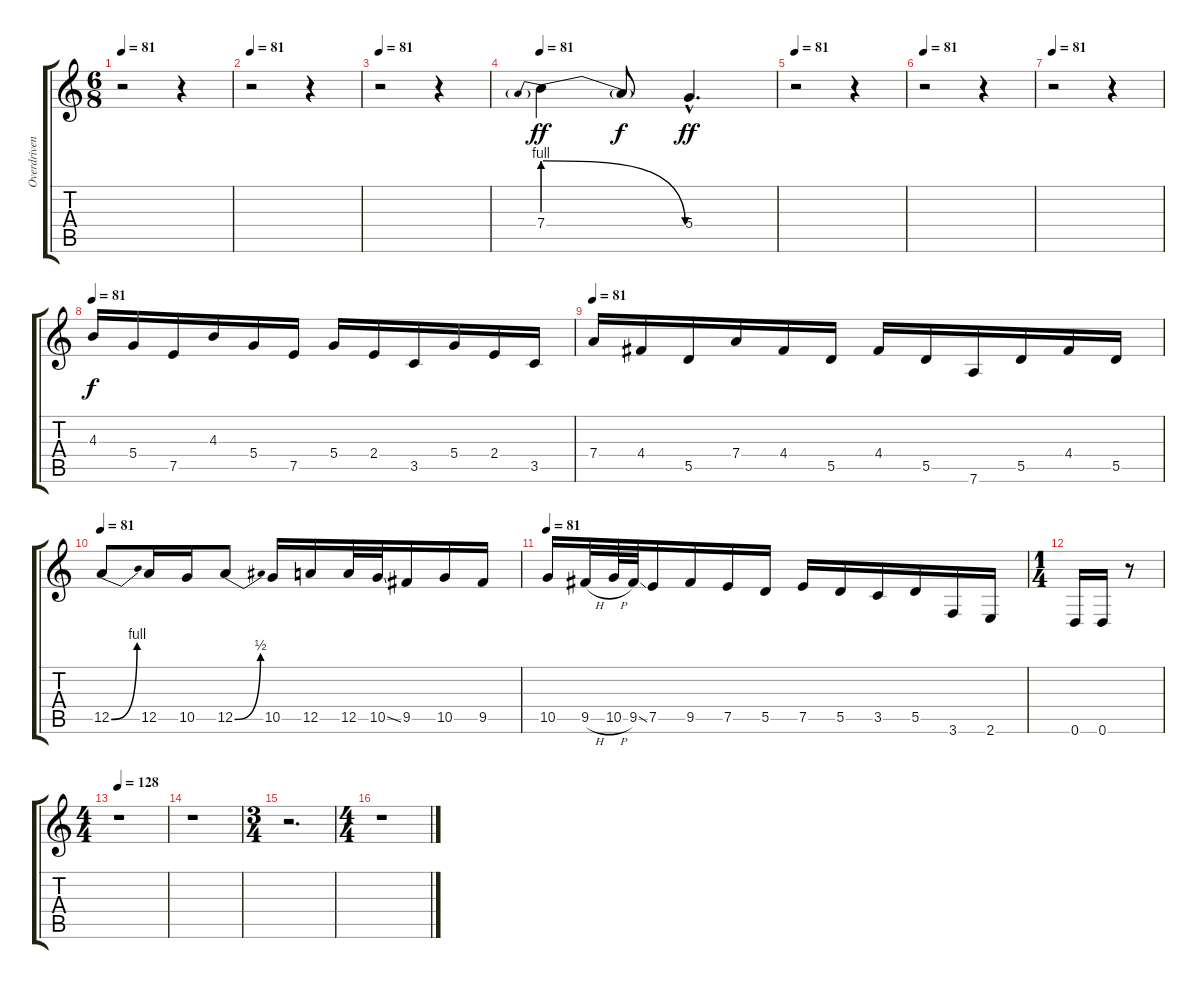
\track ("Overdriven Guitar II" "Overdriven") {instrument overdrivenguitar}
\staff {score tabs}
\tuning (E4 B3 G3 D3 A2 D2) {hide}
\ts (6 8)
\tempo 81
\clef g2
\ks c
r.2{dy f} r.4 |
\tempo 81
r.2 r.4 |
\tempo 81
r.2 r.4 |
\tempo 81
7.4{be (prebendrelease 0 4 60 0)}.4{dy ff volume 13} 7.4{t}.8{dy f} 5.4{hac}.4{d dy ff} |
\tempo 81
r.2 r.4 |
\tempo 81
r.2 r.4 |
\tempo 81
r.2 r.4 |
\tempo 81
4.3.16{dy f} 5.4.16 7.5.16 4.3.16 5.4.16 7.5.16 5.4.16 2.4.16 3.5.16 5.4.16 2.4.16 3.5.16 |
\tempo 81
7.4.16 4.4.16 5.5.16 7.4.16 4.4.16 5.5.16 4.4.16 5.5.16 7.6.16 5.5.16 4.4.16 5.5.16 |
\tempo 81
12.5{be (bend 0 0 60 4)}.8 12.5.16 10.5.16 12.5{be (bend 0 0 60 2)}.8 10.5.16 12.5.16 12.5.32 10.5{ss}.32 9.5.16 10.5.16 9.5.16 |
\tempo 81
10.5.16 9.5{h}.32 10.5{h}.64 9.5{ss}.64 7.5.16 9.5.16 7.5.16 5.5.16 7.5.16 5.5.16 3.5.16 5.5.16 3.6.16 2.6.16 |
\ts (1 4)
0.6.16 0.6.16 r.8 |
\ts (4 4)
\tempo 128
r.1 |
r.1 |
\ts (3 4)
r.2{d} |
\ts (4 4)
r.1
